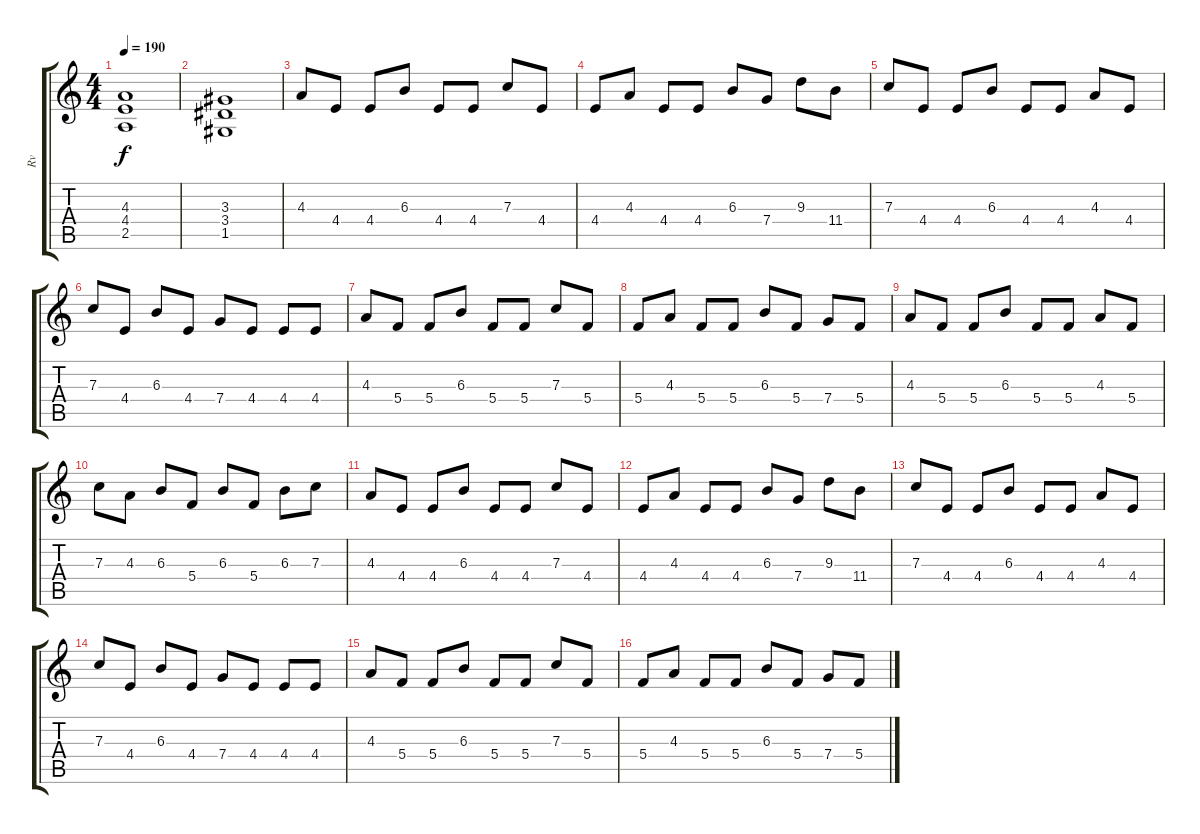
\track ("Rv" "Rv") {instrument distortionguitar}
\staff {score tabs}
\tuning (D4 A3 F3 C3 G2 D2) {hide}
\ts (4 4)
\tempo 190
\clef g2
\ks c
(4.3 4.4 2.5).1{dy f} |
(3.3 3.4 1.5).1 |
4.3.8 4.4.8 4.4.8 6.3.8 4.4.8 4.4.8 7.3.8 4.4.8 |
4.4.8 4.3.8 4.4.8 4.4.8 6.3.8 7.4.8 9.3.8 11.4.8 |
7.3.8 4.4.8 4.4.8 6.3.8 4.4.8 4.4.8 4.3.8 4.4.8 |
7.3.8 4.4.8 6.3.8 4.4.8 7.4.8 4.4.8 4.4.8 4.4.8 |
4.3.8 5.4.8 5.4.8 6.3.8 5.4.8 5.4.8 7.3.8 5.4.8 |
5.4.8 4.3.8 5.4.8 5.4.8 6.3.8 5.4.8 7.4.8 5.4.8 |
4.3.8 5.4.8 5.4.8 6.3.8 5.4.8 5.4.8 4.3.8 5.4.8 |
7.3.8 4.3.8 6.3.8 5.4.8 6.3.8 5.4.8 6.3.8 7.3.8 |
4.3.8 4.4.8 4.4.8 6.3.8 4.4.8 4.4.8 7.3.8 4.4.8 |
4.4.8 4.3.8 4.4.8 4.4.8 6.3.8 7.4.8 9.3.8 11.4.8 |
7.3.8 4.4.8 4.4.8 6.3.8 4.4.8 4.4.8 4.3.8 4.4.8 |
7.3.8 4.4.8 6.3.8 4.4.8 7.4.8 4.4.8 4.4.8 4.4.8 |
4.3.8 5.4.8 5.4.8 6.3.8 5.4.8 5.4.8 7.3.8 5.4.8 |
5.4.8 4.3.8 5.4.8 5.4.8 6.3.8 5.4.8 7.4.8 5.4.8
